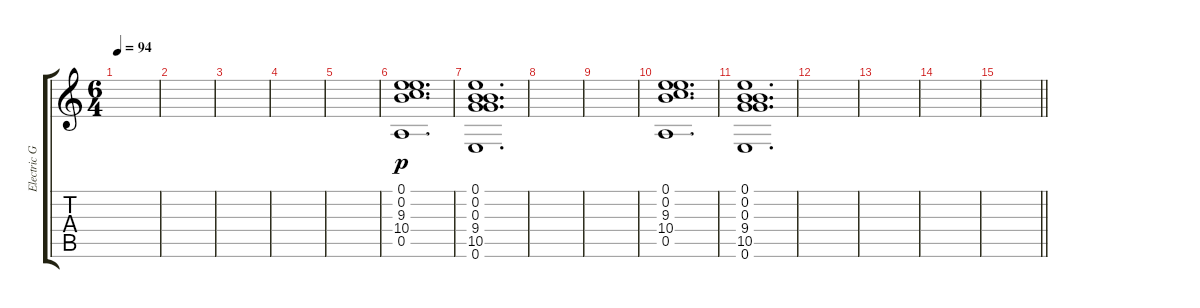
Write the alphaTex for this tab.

\track ("Electric Guitar" "Electric G") {instrument overdrivenguitar}
\staff {score tabs}
\tuning (E4 B3 G3 D3 A2 E2) {hide}
\ts (6 4)
\tempo 94
\clef g2
\ks c
|
|
|
|
|
(0.1 0.2 9.3 10.4 0.5).1{d dy p volume 12 balance 0} |
(0.1 0.2 0.3 9.4 10.5 0.6).1{d} |
|
|
(0.1 0.2 9.3 10.4 0.5).1{d} |
(0.1 0.2 0.3 9.4 10.5 0.6).1{d} |
|
|
|
\barLineRight lightlight
